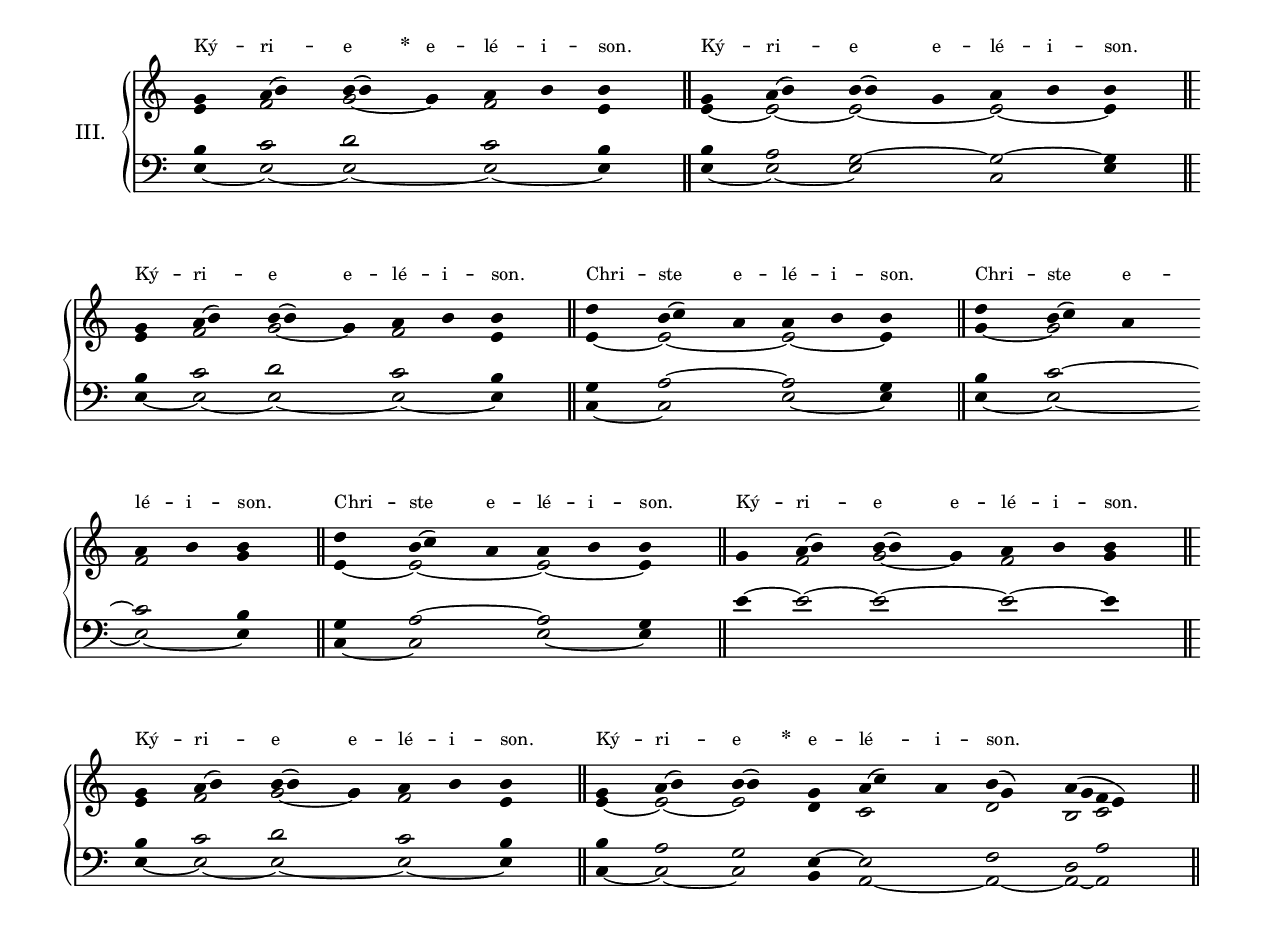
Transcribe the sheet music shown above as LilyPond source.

\version "2.18"
\include "gregorian.ly"
\include "noh2.ily"

%Page reference: page v.89
%(volume.page)

%Proofed 3/14

global = {
 \key e \phrygian
 \cadenzaOn 
 \override Glissando #'thickness = #2.0
}

chantText = \lyricmode {
Ký -- ri -- e 
\set stanza = " * " e -- lé -- i -- son. 
Ký -- ri -- e e -- lé -- i -- son. 
Ký -- ri -- e e -- lé -- i -- son. 
Chri -- ste e -- lé -- i -- son. 
Chri -- ste e -- lé -- i -- son. 
Chri -- ste e -- lé -- i -- son. 
Ký -- ri -- e e -- lé -- i -- son. 
Ký -- ri -- e e -- lé -- i -- son. 
Ký -- ri -- e 
\set stanza = " * " e -- lé -- i -- son. _ }

chantMusic = {
\tieDown   g'4 a'4 ( b'4) b'4 ( b'4)  g'4 a'4 b'4 b'4 \finalis
 g'4 a'4 ( b'4) b'4 ( b'4)  g'4 a'4 b'4 b'4 \finalis
 \forceBreak
 g'4 a'4 ( b'4) b'4 ( b'4)  g'4 a'4 b'4 b'4 \finalis
 d''4 b'4 ( c''4) a'4 a'4 b'4 b'4 \finalis
 d''4 b'4 ( c''4) a'4 \forceBreak
 a'4 b'4 b'4 \finalis
 d''4 b'4 ( c''4) a'4 a'4 b'4 b'4 \finalis
 g'4 a'4 ( b'4) b'4 ( b'4) g'4 a'4 b'4 b'4 \finalis
 \forceBreak
 g'4 a'4 ( b'4) b'4 ( b'4) g'4 a'4 b'4 b'4 \finalis
 g'4 a'4 ( b'4) b'4 ( b'4)  g'4 a'4 ( c''4) a'4 b'4 ( g'4) a'4 ( g'4 f'4 e'4) \finalis

}

altoMusic = {
e'4 f'2 g'2 ~ g'4 f'2 e'4 \finalis
e'4 ~ e'2 ~ e'2*3/2 ~ e'2 ~ e'4 \finalis
e'4 f'2 g'2 ~ g'4 f'2 e'4 \finalis
e'4 ~ e'2*3/2 ~ e'2 ~ e'4 \finalis
g'4 ~ g'2*3/2 f'2 g'4 \finalis
e'4 ~ e'2*3/2 ~ e'2 ~ e'4 \finalis
r4 f'2 g'2 ~ g'4 f'2 g'4 \finalis
e'4 f'2 g'2 ~ g'4 f'2 e'4 \finalis
e'4 ~ e'2 ~ e'2 d'4 c'2*3/2 d'2 b2 c'2 \finalis
}

tenorMusic = {
b4 c'2 d'2*3/2 c'2 b4 \finalis
b4 a2 g2*3/2 ~ g2 ~ g4 \finalis
b4 c'2 d'2*3/2 c'2 b4 \finalis
g4 a2*3/2 ~ a2 g4 \finalis
b4 c'2*3/2 ~ c'2 b4 \finalis
g4 a2*3/2 ~ a2 g4 \finalis
e'4 ~ e'2 ~ e'2*3/2 ~ e'2 ~ e'4 \finalis
b4 c'2 d'2*3/2 c'2 b4 \finalis
b4 a2 g2 e4 ~ e2*3/2 f2 d2 a2 \finalis
}

bassMusic = {
e4 ~ e2 ~ e2*3/2 ~ e2 ~ e4 \finalis
e4 ~ e2 ~ e2*3/2 c2 e4 \finalis
e4 ~ e2 ~ e2*3/2 ~ e2 ~ e4 \finalis
c4 ~ c2*3/2 e2 ~ e4 \finalis
e4 ~ e2*3/2 ~ e2 ~ e4 \finalis
c4 ~ c2*3/2 e2 ~ e4 \finalis
r2*9/2 \finalis
e4 ~ e2 ~ e2*3/2 ~ e2 ~ e4 \finalis
c4 ~ c2 ~ c2 b,4 a,2*3/2 ~ a,2 ~ a,2 ~ a,2 \finalis
}

voiceLines = {
\voiceLineStyle


}

\score{
  <<
    \new Lyrics
    \new GrandStaff <<
      \set GrandStaff.autoBeaming = ##f
      \set GrandStaff.instrumentName = \markup \center-column {
        "III."
      }
      \new Staff = up <<
        \new Voice = "chant" {
          \voiceOne \global \chantMusic
        }
        \new Voice {
          \voiceTwo \global \altoMusic
        }
      >>

      \new Staff = down <<
        \clef bass
        \new Voice {
          \voiceOne \global \tenorMusic
        }
        \new Voice {
          \voiceTwo \global \bassMusic
        }
	\new Voice {
        \voiceThree \global \voiceLines
        }
      >>
    >>
    \context Lyrics {
      \lyricsto chant {
      \chantText
    }
    }
  >>
  \layout{
  }
  
}
